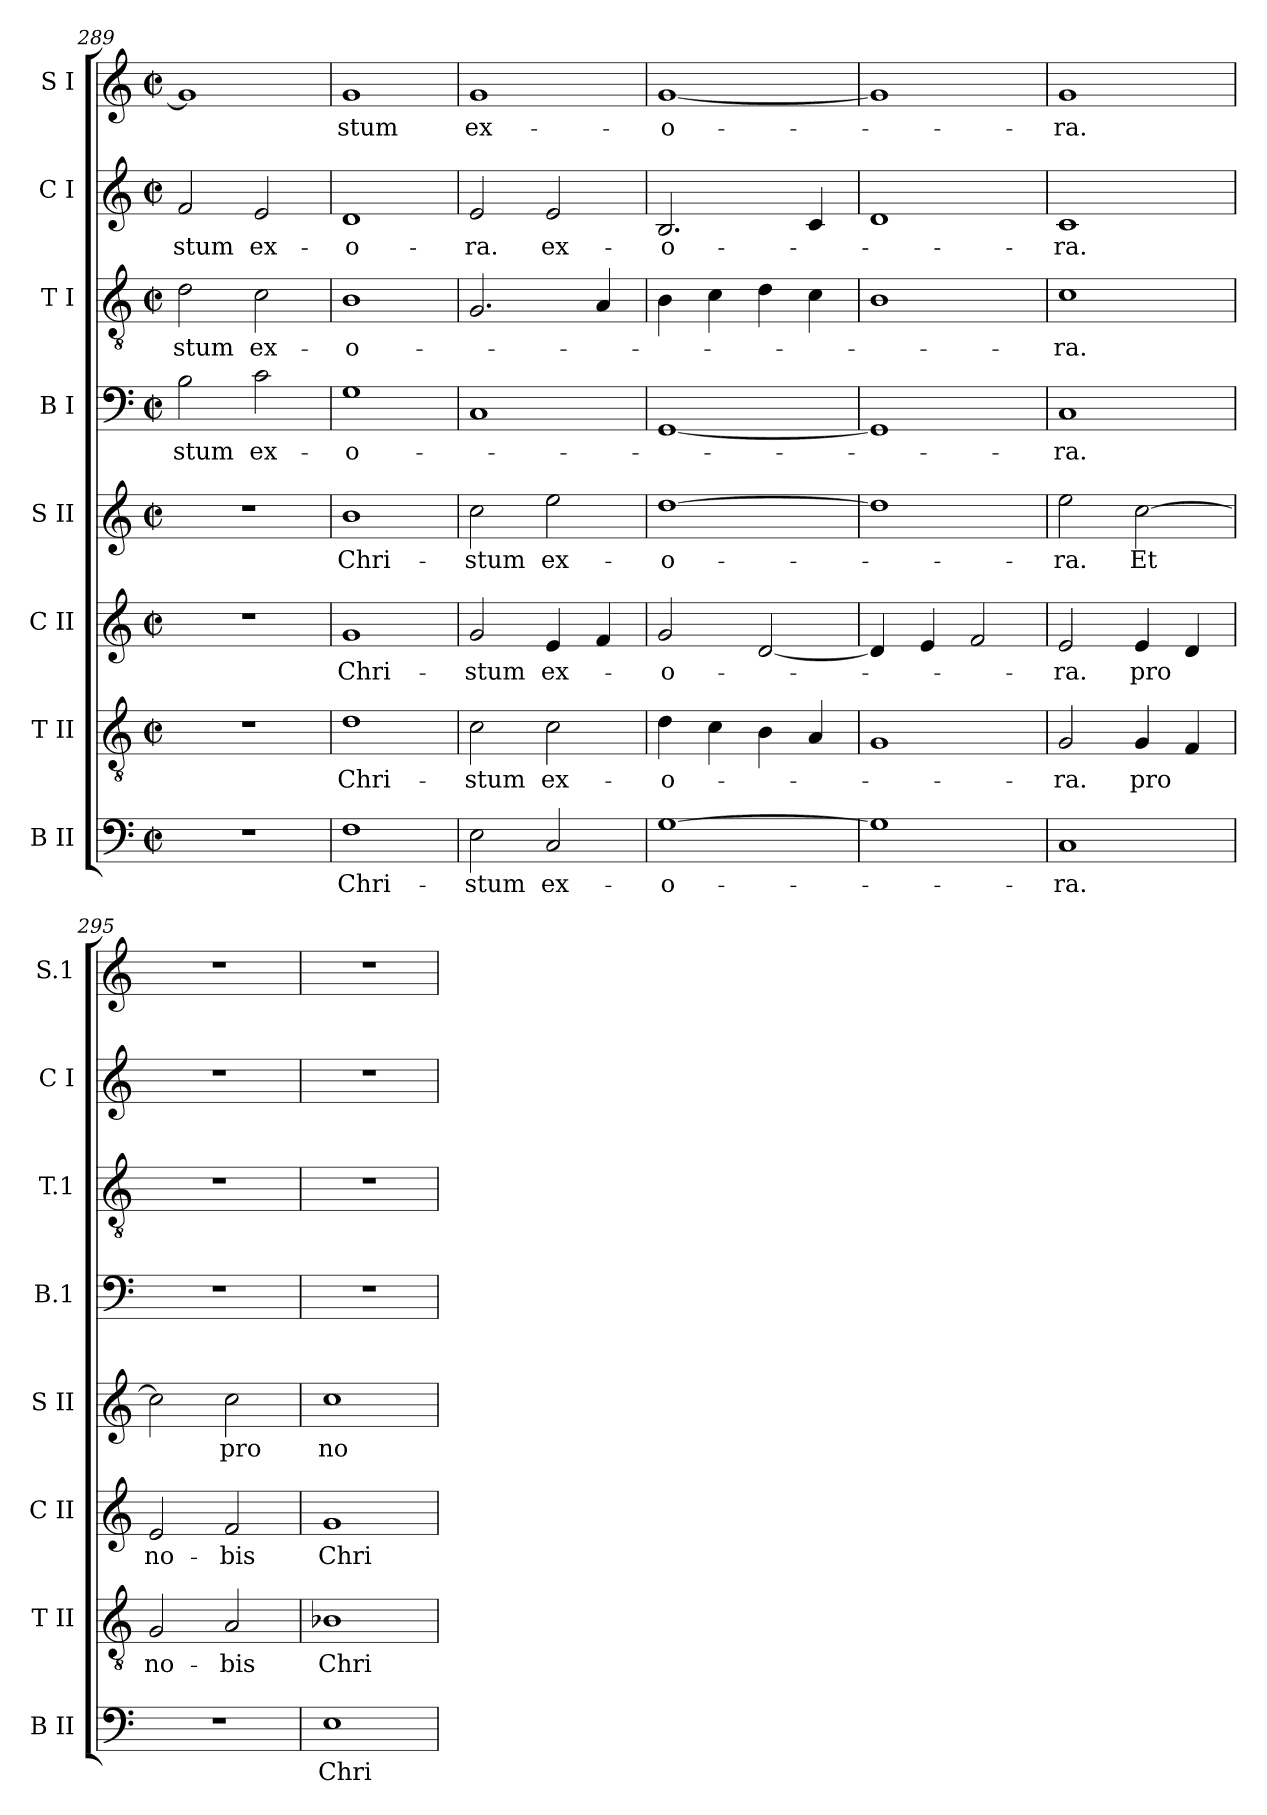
**kern	**text	**kern	**text	**kern	**text	**kern	**text	**kern	**text	**kern	**text	**kern	**text	**kern	**text
*part8	*part8	*part7	*part7	*part6	*part6	*part5	*part5	*part4	*part4	*part3	*part3	*part2	*part2	*part1	*part1
*staff8	*staff8	*staff7	*staff7	*staff6	*staff6	*staff5	*staff5	*staff4	*staff4	*staff3	*staff3	*staff2	*staff2	*staff1	*staff1
*I"B II	*	*I"T II	*	*I"C II	*	*I"S II	*	*I"B I	*	*I"T I	*	*I"C I	*	*I"S I	*
*I'B II	*	*I'T II	*	*I'C II	*	*I'S II	*	*I'B.1	*	*I'T.1	*	*I'C I	*	*I'S.1	*
*clefF4	*	*clefGv2	*	*clefG2	*	*clefG2	*	*clefF4	*	*clefGv2	*	*clefG2	*	*clefG2	*
*k[]	*	*k[]	*	*k[]	*	*k[]	*	*k[]	*	*k[]	*	*k[]	*	*k[]	*
*C:	*	*C:	*	*C:	*	*C:	*	*C:	*	*C:	*	*C:	*	*C:	*
*M2/2	*	*M2/2	*	*M2/2	*	*M2/2	*	*M2/2	*	*M2/2	*	*M2/2	*	*M2/2	*
*met(c|)	*	*met(c|)	*	*met(c|)	*	*met(c|)	*	*met(c|)	*	*met(c|)	*	*met(c|)	*	*met(c|)	*
=289	=289	=289	=289	=289	=289	=289	=289	=289	=289	=289	=289	=289	=289	=289	=289
!	!	!	!	!	!	!	!	!	!LO:LY:b	!	!LO:LY:b	!	!LO:LY:b	!	!
1r	.	1r	.	1r	.	1r	.	2B\	-stum	2d\	-stum	2f/	-stum	1g]	.
!	!	!	!	!	!	!	!	!	!LO:LY:b	!	!LO:LY:b	!	!LO:LY:b	!	!
.	.	.	.	.	.	.	.	2c\	ex-	2c\	ex-	2e/	ex-	.	.
=290	=290	=290	=290	=290	=290	=290	=290	=290	=290	=290	=290	=290	=290	=290	=290
!	!LO:LY:b	!	!LO:LY:b	!	!LO:LY:b	!	!LO:LY:b	!	!LO:LY:b	!	!LO:LY:b	!	!LO:LY:b	!	!LO:LY:b
1F	Chri-	1d	Chri-	1g	Chri-	1b	Chri-	1G	-o-	1B	-o-	1d	-o-	1g	-stum
=291	=291	=291	=291	=291	=291	=291	=291	=291	=291	=291	=291	=291	=291	=291	=291
!	!LO:LY:b	!	!LO:LY:b	!	!LO:LY:b	!	!LO:LY:b	!	!	!	!	!	!LO:LY:b	!	!LO:LY:b
2E\	-stum	2c\	-stum	2g/	-stum	2cc\	-stum	1C	.	2.G/	.	2e/	-ra.	1g	ex-
!	!LO:LY:b	!	!LO:LY:b	!	!LO:LY:b	!	!LO:LY:b	!	!	!	!	!	!LO:LY:b	!	!
2C/	ex-	2c\	ex-	4e/	ex-	2ee\	ex-	.	.	.	.	2e/	ex-	.	.
.	.	.	.	4f/	.	.	.	.	.	4A/	.	.	.	.	.
=292	=292	=292	=292	=292	=292	=292	=292	=292	=292	=292	=292	=292	=292	=292	=292
!	!LO:LY:b	!	!LO:LY:b	!	!LO:LY:b	!	!LO:LY:b	!	!	!	!	!	!LO:LY:b	!	!LO:LY:b
[1G	-o-	4d\	-o-	2g/	-o-	[1dd	-o-	[1GG	.	4B\	.	2.B/	-o-	[1g	-o-
.	.	4c\	.	.	.	.	.	.	.	4c\	.	.	.	.	.
.	.	4B\	.	[2d/	.	.	.	.	.	4d\	.	.	.	.	.
.	.	4A/	.	.	.	.	.	.	.	4c\	.	4c/	.	.	.
=293	=293	=293	=293	=293	=293	=293	=293	=293	=293	=293	=293	=293	=293	=293	=293
1G]	.	1G	.	4d/]	.	1dd]	.	1GG]	.	1B	.	1d	.	1g]	.
.	.	.	.	4e/	.	.	.	.	.	.	.	.	.	.	.
.	.	.	.	2f/	.	.	.	.	.	.	.	.	.	.	.
!!LO:PB:g=z
=294	=294	=294	=294	=294	=294	=294	=294	=294	=294	=294	=294	=294	=294	=294	=294
!	!LO:LY:b	!	!LO:LY:b	!	!LO:LY:b	!	!LO:LY:b	!	!LO:LY:b	!	!LO:LY:b	!	!LO:LY:b	!	!LO:LY:b
1C	-ra.	2G/	-ra.	2e/	-ra.	2ee\	-ra.	1C	-ra.	1c	-ra.	1c	-ra.	1g	-ra.
!	!	!	!LO:LY:b	!	!LO:LY:b	!	!LO:LY:b	!	!	!	!	!	!	!	!
.	.	4G/	pro	4e/	pro	[2cc\	Et	.	.	.	.	.	.	.	.
.	.	4F/	.	4d/	.	.	.	.	.	.	.	.	.	.	.
=295	=295	=295	=295	=295	=295	=295	=295	=295	=295	=295	=295	=295	=295	=295	=295
!	!	!	!LO:LY:b	!	!LO:LY:b	!	!	!	!	!	!	!	!	!	!
1r	.	2G/	no-	2e/	no-	2cc\]	.	1r	.	1r	.	1r	.	1r	.
!	!	!	!LO:LY:b	!	!LO:LY:b	!	!LO:LY:b	!	!	!	!	!	!	!	!
.	.	2A/	-bis	2f/	-bis	2cc\	pro	.	.	.	.	.	.	.	.
=296	=296	=296	=296	=296	=296	=296	=296	=296	=296	=296	=296	=296	=296	=296	=296
!	!LO:LY:b	!	!LO:LY:b	!	!LO:LY:b	!	!LO:LY:b	!	!	!	!	!	!	!	!
1E	Chri-	1B-X	Chri-	1g	Chri-	1cc	no-	1r	.	1r	.	1r	.	1r	.
=	=	=	=	=	=	=	=	=	=	=	=	=	=	=	=
*-	*-	*-	*-	*-	*-	*-	*-	*-	*-	*-	*-	*-	*-	*-	*-
